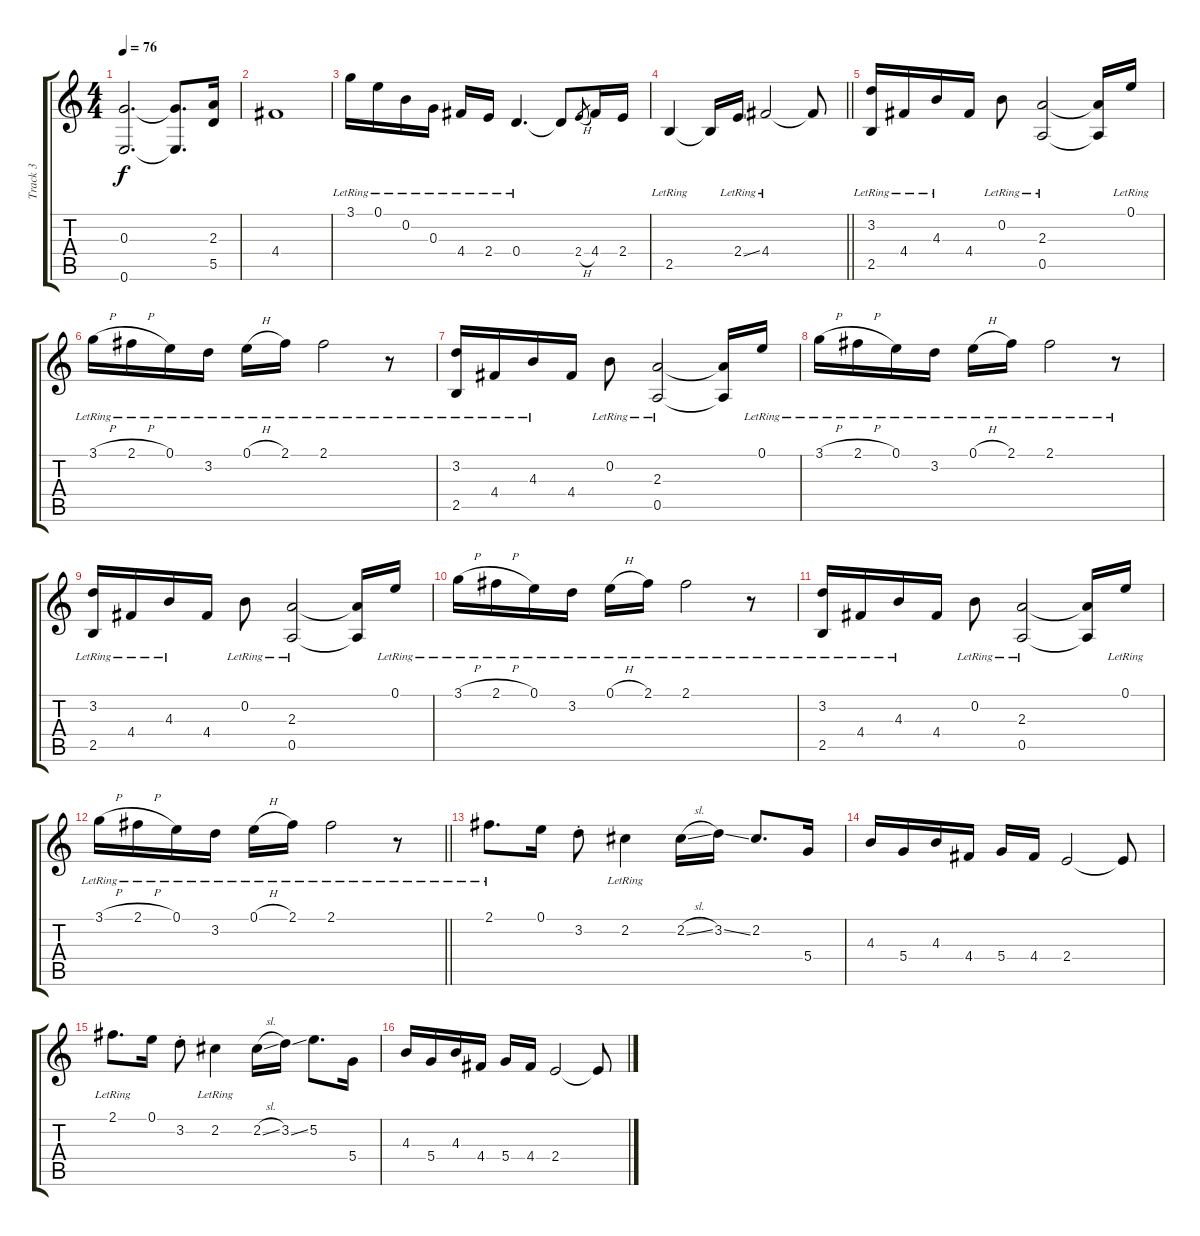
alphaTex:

\track ("Track 3" "Track 3") {instrument acousticguitarsteel}
\staff {score tabs}
\tuning (E4 B3 G3 D3 A2 E2) {hide}
\ts (4 4)
\tempo 76
\clef g2
\ks c
(0.3 0.6).2{d dy f} (0.3{t} 0.6{t}).8{d} (2.3 5.5).16 |
4.4.1 |
3.1{lr}.16 0.1{lr}.16 0.2{lr}.16 0.3{lr}.16 4.4{lr}.16 2.4{lr}.16 0.4{lr}.4{d} 0.4{t}.8 2.4{h}.8{gr} 4.4.16 2.4.16 |
\barLineRight lightlight
2.5{lr}.4 2.5{t}.16 2.4{ss lr}.16 4.4{lr}.2 4.4{t}.8 |
(3.2{lr} 2.5{lr}).16 4.4{lr}.16 4.3{lr}.16 4.4.16 0.2{lr}.8 (2.3{lr} 0.5{lr}).2 (2.3{t} 0.5{t}).16 0.1{lr}.16 |
3.1{h lr}.16 2.1{h lr}.16 0.1{lr}.16 3.2{lr}.16 0.1{h lr}.16 2.1{lr}.16 2.1{lr}.2 r.8 |
(3.2{lr} 2.5{lr}).16 4.4{lr}.16 4.3{lr}.16 4.4.16 0.2{lr}.8 (2.3{lr} 0.5{lr}).2 (2.3{t} 0.5{t}).16 0.1{lr}.16 |
3.1{h lr}.16 2.1{h lr}.16 0.1{lr}.16 3.2{lr}.16 0.1{h lr}.16 2.1{lr}.16 2.1{lr}.2 r.8 |
(3.2{lr} 2.5{lr}).16 4.4{lr}.16 4.3{lr}.16 4.4.16 0.2{lr}.8 (2.3{lr} 0.5{lr}).2 (2.3{t} 0.5{t}).16 0.1{lr}.16 |
3.1{h lr}.16 2.1{h lr}.16 0.1{lr}.16 3.2{lr}.16 0.1{h lr}.16 2.1{lr}.16 2.1{lr}.2 r.8 |
(3.2{lr} 2.5{lr}).16 4.4{lr}.16 4.3{lr}.16 4.4.16 0.2{lr}.8 (2.3{lr} 0.5{lr}).2 (2.3{t} 0.5{t}).16 0.1{lr}.16 |
\barLineRight lightlight
3.1{h lr}.16 2.1{h lr}.16 0.1{lr}.16 3.2{lr}.16 0.1{h lr}.16 2.1{lr}.16 2.1{lr}.2 r.8 |
2.1{lr}.8{d} 0.1.16 3.2{st}.8 2.2{lr}.4 2.2{sl}.16 3.2{ss}.16 2.2.8{d} 5.4.16 |
4.3.16 5.4.16 4.3.16 4.4.16 5.4.16 4.4.16 2.4.2 2.4{t}.8 |
2.1{lr}.8{d} 0.1.16 3.2{st}.8 2.2{lr}.4 2.2{sl}.16 3.2{ss}.16 5.2.8{d} 5.4.16 |
4.3.16 5.4.16 4.3.16 4.4.16 5.4.16 4.4.16 2.4.2 2.4{t}.8
